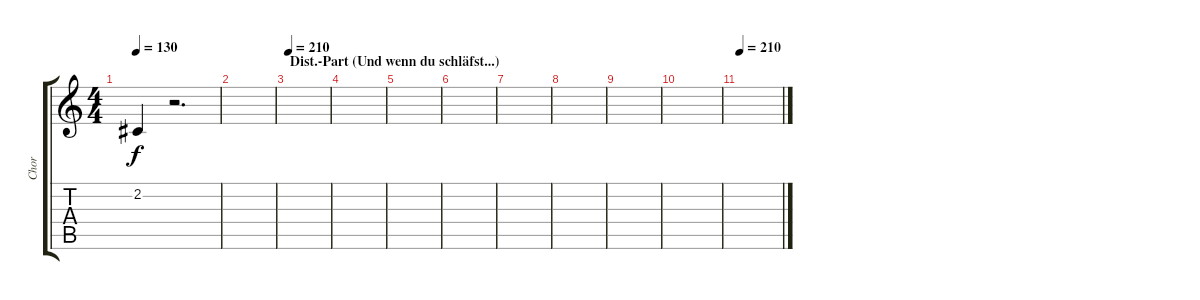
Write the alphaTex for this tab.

\track ("Chor" "Chor") {instrument lead6voice}
\staff {score tabs}
\tuning (E4 B3 G3 D3 A2 E2) {hide}
\ts (4 4)
\tempo 130
\clef g2
\ks c
2.2.4{dy f} r.2{d} |
|
\section ("" "Dist.-Part (Und wenn du schläfst...)")
\tempo 210
|
|
|
|
|
|
|
|
\tempo 210
